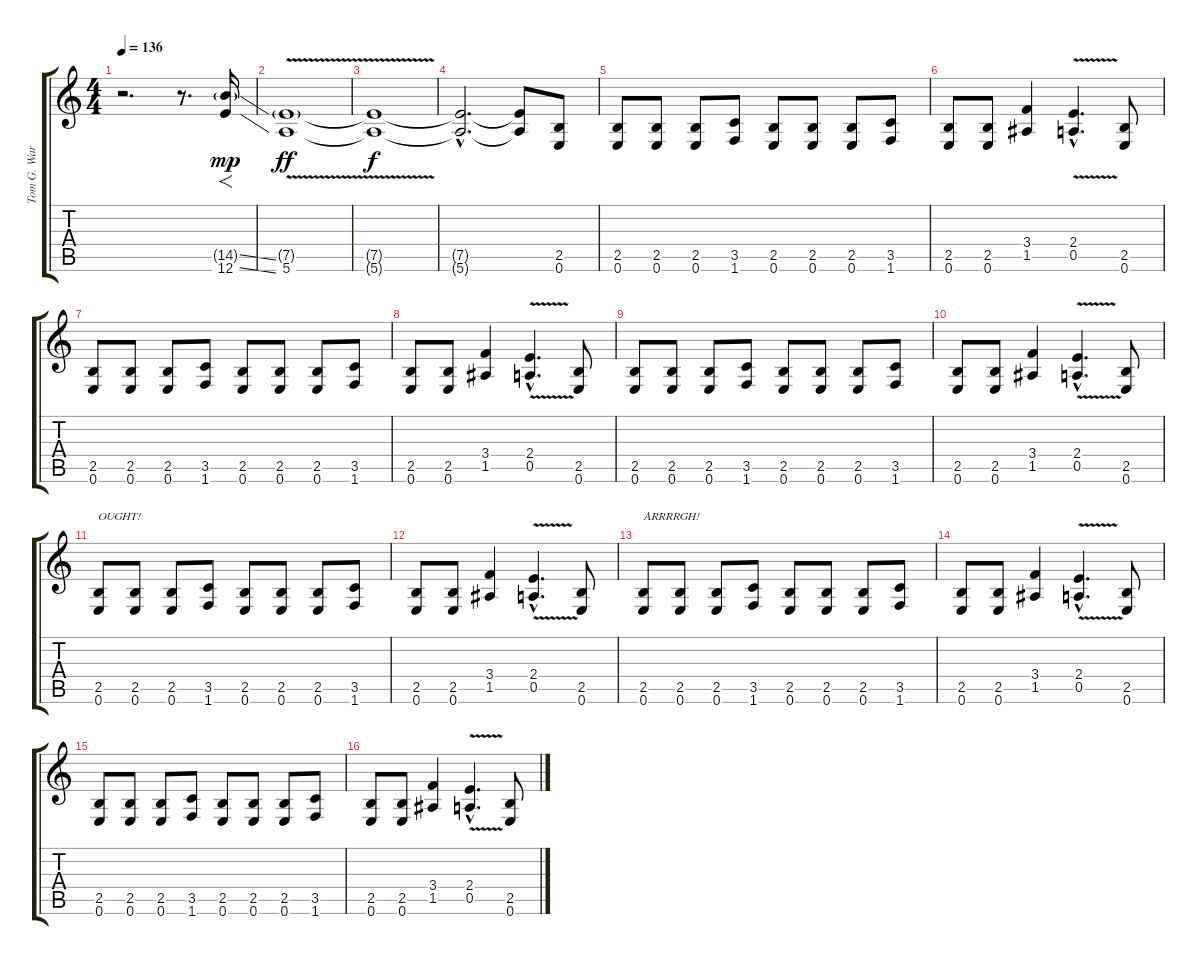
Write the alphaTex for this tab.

\track ("Tom G. Warrior (Rhythm)" "Tom G. War") {instrument distortionguitar}
\staff {score tabs}
\tuning (E4 B3 G3 D3 A2 E2) {hide}
\ts (4 4)
\tempo 136
\clef g2
\ks c
r.2{d dy mp instrument distortionguitar} r.8{d} (14.5{ss g} 12.6{ss}).16{f} |
(7.5{v g} 5.6{v}).1{dy ff} |
(7.5{t} 5.6{t}).1{dy f} |
(7.5{hac t} 5.6{hac t}).2{d} (7.5{t} 5.6{t}).8 (2.5 0.6).8 |
(2.5 0.6).8 (2.5 0.6).8 (2.5 0.6).8 (3.5 1.6).8 (2.5 0.6).8 (2.5 0.6).8 (2.5 0.6).8 (3.5 1.6).8 |
(2.5 0.6).8 (2.5 0.6).8 (3.4 1.5).4 (2.4{v hac} 0.5{v hac}).4{d} (2.5 0.6).8{balance 16} |
(2.5 0.6).8 (2.5 0.6).8 (2.5 0.6).8 (3.5 1.6).8 (2.5 0.6).8 (2.5 0.6).8 (2.5 0.6).8 (3.5 1.6).8 |
(2.5 0.6).8 (2.5 0.6).8 (3.4 1.5).4 (2.4{v hac} 0.5{v hac}).4{d} (2.5 0.6).8{balance 8} |
(2.5 0.6).8 (2.5 0.6).8 (2.5 0.6).8 (3.5 1.6).8 (2.5 0.6).8 (2.5 0.6).8 (2.5 0.6).8 (3.5 1.6).8 |
(2.5 0.6).8 (2.5 0.6).8 (3.4 1.5).4 (2.4{v hac} 0.5{v hac}).4{d} (2.5 0.6).8{balance 8} |
(2.5 0.6).8{txt "OUGHT!"} (2.5 0.6).8 (2.5 0.6).8 (3.5 1.6).8 (2.5 0.6).8 (2.5 0.6).8 (2.5 0.6).8 (3.5 1.6).8 |
(2.5 0.6).8 (2.5 0.6).8 (3.4 1.5).4 (2.4{v hac} 0.5{v hac}).4{d} (2.5 0.6).8{balance 8} |
(2.5 0.6).8{txt "ARRRRGH!"} (2.5 0.6).8 (2.5 0.6).8 (3.5 1.6).8 (2.5 0.6).8 (2.5 0.6).8 (2.5 0.6).8 (3.5 1.6).8 |
(2.5 0.6).8 (2.5 0.6).8 (3.4 1.5).4 (2.4{v hac} 0.5{v hac}).4{d} (2.5 0.6).8 |
(2.5 0.6).8 (2.5 0.6).8 (2.5 0.6).8 (3.5 1.6).8 (2.5 0.6).8 (2.5 0.6).8 (2.5 0.6).8 (3.5 1.6).8 |
(2.5 0.6).8 (2.5 0.6).8 (3.4 1.5).4 (2.4{v hac} 0.5{v hac}).4{d} (2.5 0.6).8
